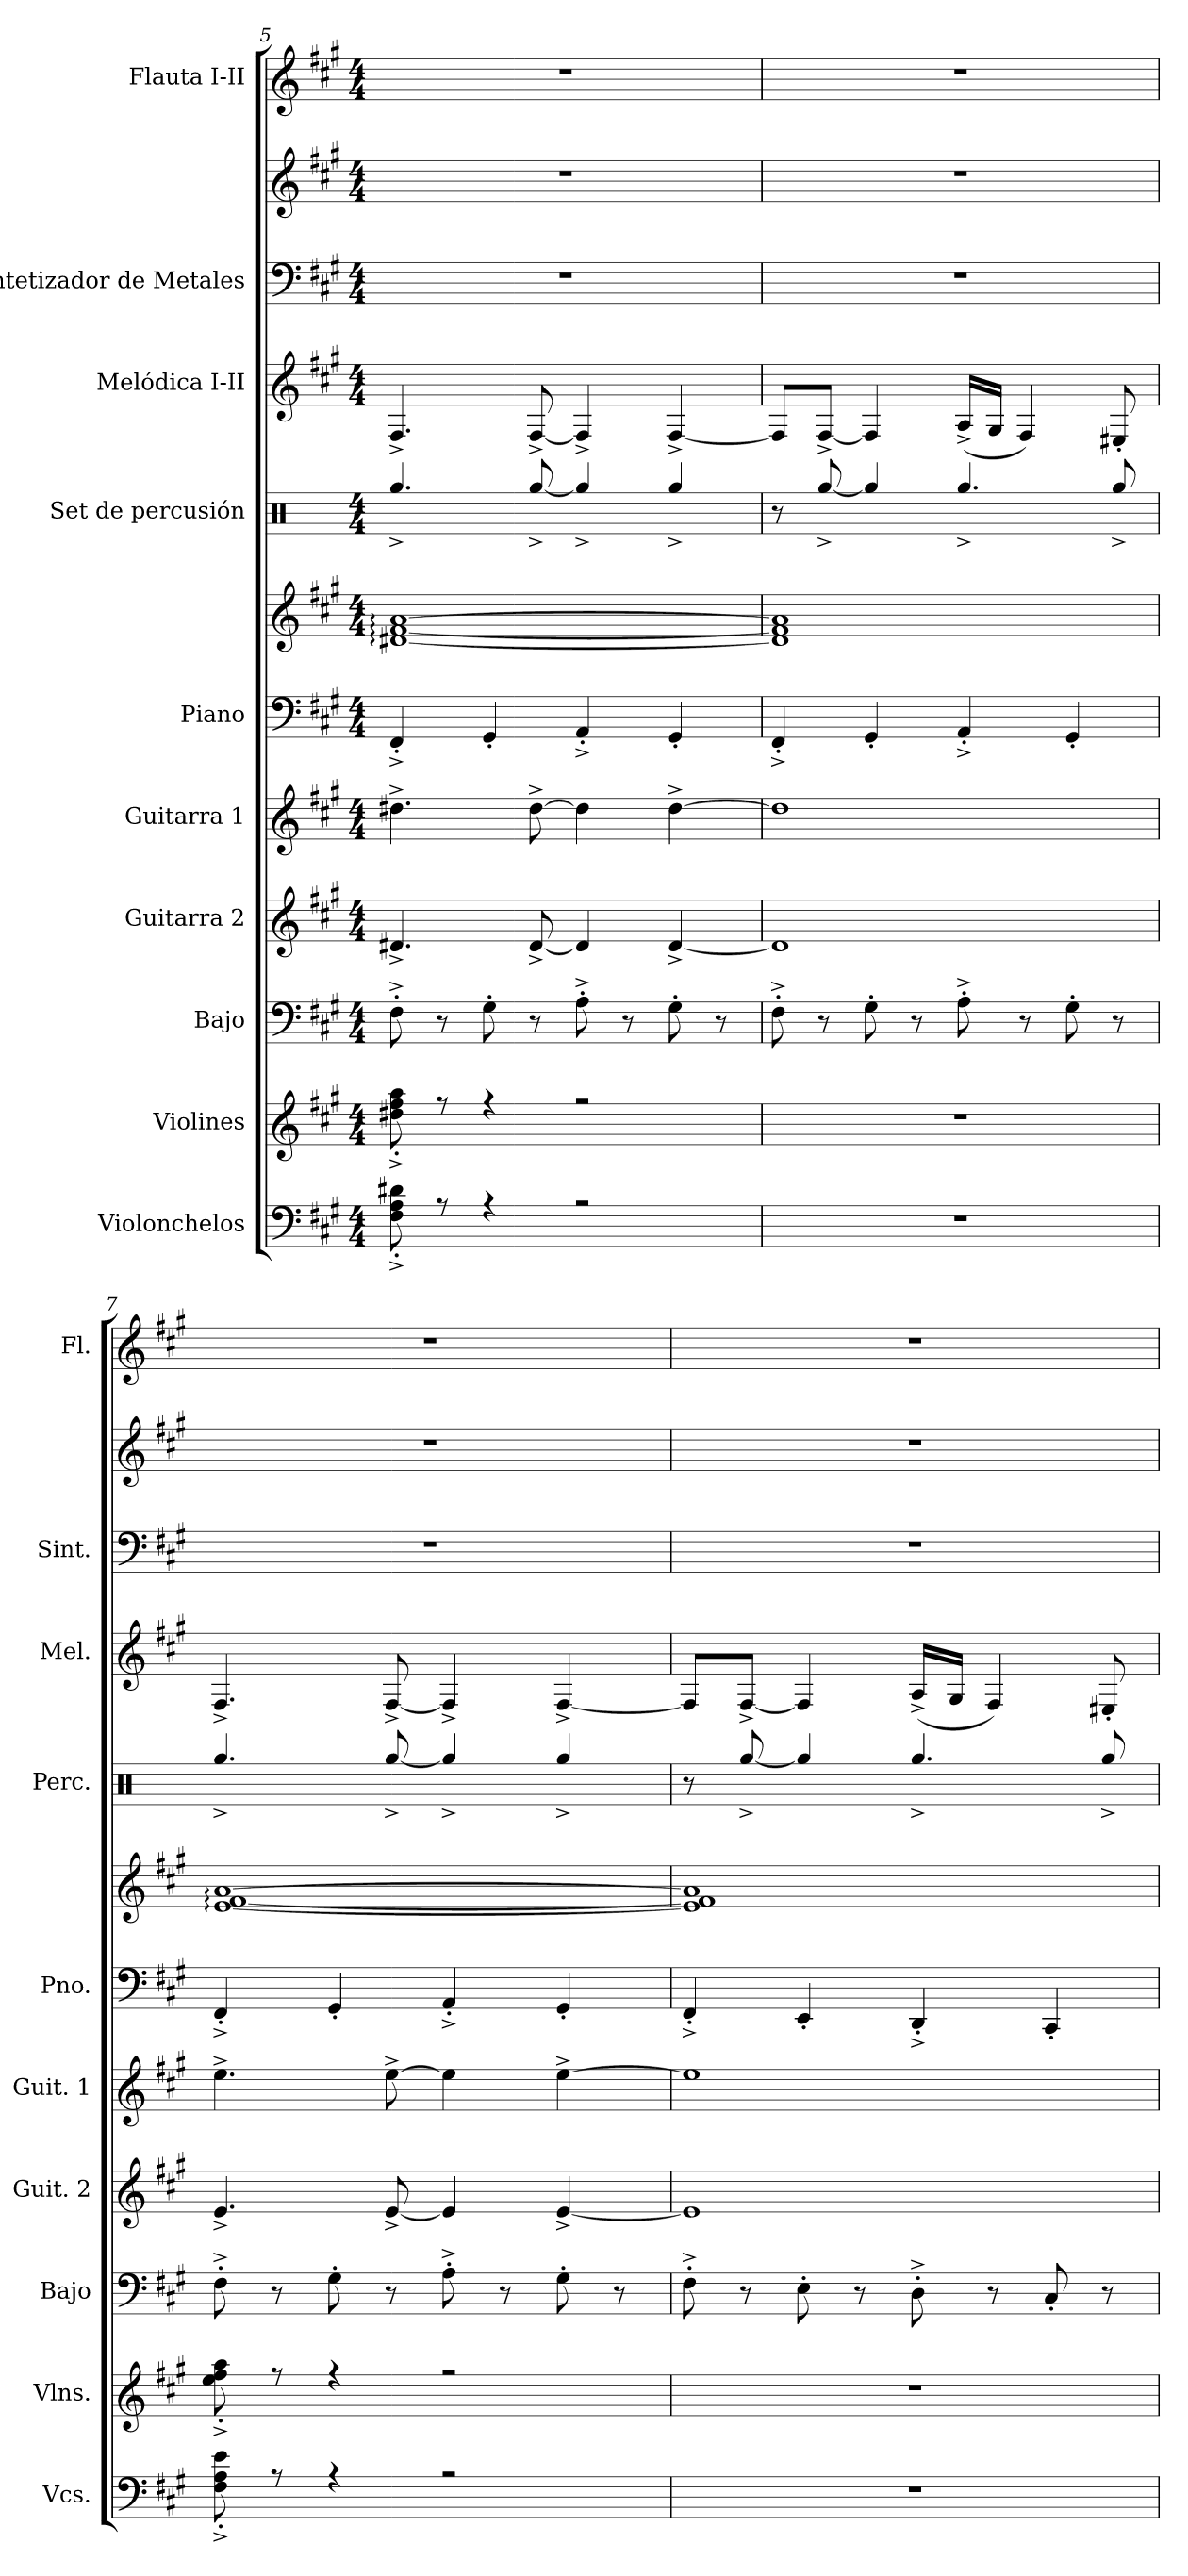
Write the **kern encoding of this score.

**kern	**kern	**kern	**kern	**kern	**kern	**kern	**kern	**kern	**kern	**kern	**kern
*part10	*part9	*part8	*part7	*part6	*part5	*part5	*part4	*part3	*part2	*part2	*part1
*staff12	*staff11	*staff10	*staff9	*staff8	*staff7	*staff6	*staff5	*staff4	*staff3	*staff2	*staff1
*I"Violonchelos	*I"Violines	*I"Bajo	*I"Guitarra 2	*I"Guitarra 1	*I"Piano	*	*I"Set de percusión	*I"Melódica I-II	*I"Sintetizador de Metales	*	*I"Flauta I-II
*I'Vcs.	*I'Vlns.	*I'Bajo	*I'Guit. 2	*I'Guit. 1	*I'Pno.	*	*I'Perc.	*I'Mel.	*I'Sint.	*	*I'Fl.
!!LO:PB:g=z
*clefF4	*clefG2	*clefF4	*clefG2	*clefG2	*clefF4	*clefG2	*clefX	*clefG2	*clefF4	*clefG2	*clefG2
*	*	*ITrd7c12	*ITrd7c12	*ITrd7c12	*	*	*	*	*	*	*
*k[f#c#g#]	*k[f#c#g#]	*k[f#c#g#]	*k[f#c#g#]	*k[f#c#g#]	*k[f#c#g#]	*k[f#c#g#]	*k[]	*k[f#c#g#]	*k[f#c#g#]	*k[f#c#g#]	*k[f#c#g#]
*A:	*A:	*	*	*	*A:	*A:	*	*A:	*A:	*A:	*A:
*M4/4	*M4/4	*M4/4	*M4/4	*M4/4	*M4/4	*M4/4	*M4/4	*M4/4	*M4/4	*M4/4	*M4/4
=5	=5	=5	=5	=5	=5	=5	=5	=5	=5	=5	=5
*^	*^	*	*	*	*	*	*	*	*	*	*
1ryy	8F#\'^ 8A\'^ 8d#X\'^	1ryy	8dd#X\'^ 8ff#\'^ 8aa\'^	8FF#'^\	4.D#X^/	4.d#X^\	4FF#'^/	[1d#X: [1f#: [1a:	4.Rgg^/	4.F#^/	1r	1r	1r
.	8rA	.	8rff	8r	.	.	.	.	.	.	.	.	.
.	4rA	.	4rff	8GG#'\	.	.	4GG#'/	.	.	.	.	.	.
.	.	.	.	8r	[8D#^/	[8d#^\	.	.	[8Rgg^/	[8F#^/	.	.	.
.	2rA	.	2rff	8AA'^\	4D#/]	4d#\]	4AA'^/	.	4Rgg^/]	4F#^/]	.	.	.
.	.	.	.	8r	.	.	.	.	.	.	.	.	.
.	.	.	.	8GG#'\	[4D#^/	[4d#^\	4GG#'/	.	4Rgg^/	[4F#^/	.	.	.
.	.	.	.	8r	.	.	.	.	.	.	.	.	.
*v	*v	*	*	*	*	*	*	*	*	*	*	*	*
*	*v	*v	*	*	*	*	*	*	*	*	*	*
=6	=6	=6	=6	=6	=6	=6	=6	=6	=6	=6	=6
1r	1r	8FF#'^\	1D#]	1d#]	4FF#'^/	1d#] 1f#] 1a]	8r	8F#/L]	1r	1r	1r
.	.	8r	.	.	.	.	[8Rgg^/	[8F#^/J	.	.	.
.	.	8GG#'\	.	.	4GG#'/	.	4Rgg/]	4F#/]	.	.	.
.	.	8r	.	.	.	.	.	.	.	.	.
.	.	8AA'^\	.	.	4AA'^/	.	4.Rgg^/	(16A^/LL	.	.	.
.	.	.	.	.	.	.	.	16G#/JJ	.	.	.
.	.	8r	.	.	.	.	.	4F#/)	.	.	.
.	.	8GG#'\	.	.	4GG#'/	.	.	.	.	.	.
.	.	8r	.	.	.	.	8Rgg^/	8E#X'/	.	.	.
=7	=7	=7	=7	=7	=7	=7	=7	=7	=7	=7	=7
*^	*^	*	*	*	*	*	*	*	*	*	*
1ryy	8F#\'^ 8A\'^ 8e\'^	1ryy	8ee\'^ 8ff#\'^ 8aa\'^	8FF#'^\	4.E^/	4.e^\	4FF#'^/	[1e: [1f#: [1a:	4.Rgg^/	4.F#^/	1r	1r	1r
.	8rA	.	8rff	8r	.	.	.	.	.	.	.	.	.
.	4rA	.	4rff	8GG#'\	.	.	4GG#'/	.	.	.	.	.	.
.	.	.	.	8r	[8E^/	[8e^\	.	.	[8Rgg^/	[8F#^/	.	.	.
.	2rA	.	2rff	8AA'^\	4E/]	4e\]	4AA'^/	.	4Rgg^/]	4F#^/]	.	.	.
.	.	.	.	8r	.	.	.	.	.	.	.	.	.
.	.	.	.	8GG#'\	[4E^/	[4e^\	4GG#'/	.	4Rgg^/	[4F#^/	.	.	.
.	.	.	.	8r	.	.	.	.	.	.	.	.	.
*v	*v	*	*	*	*	*	*	*	*	*	*	*	*
*	*v	*v	*	*	*	*	*	*	*	*	*	*
=8	=8	=8	=8	=8	=8	=8	=8	=8	=8	=8	=8
1r	1r	8FF#'^\	1E]	1e]	4FF#'^/	1e] 1f#] 1a]	8r	8F#/L]	1r	1r	1r
.	.	8r	.	.	.	.	[8Rgg^/	[8F#^/J	.	.	.
.	.	8EE'\	.	.	4EE'/	.	4Rgg/]	4F#/]	.	.	.
.	.	8r	.	.	.	.	.	.	.	.	.
.	.	8DD'^\	.	.	4DD'^/	.	4.Rgg^/	(16A^/LL	.	.	.
.	.	.	.	.	.	.	.	16G#/JJ	.	.	.
.	.	8r	.	.	.	.	.	4F#/)	.	.	.
.	.	8CC#'/	.	.	4CC#'/	.	.	.	.	.	.
.	.	8r	.	.	.	.	8Rgg^/	8E#X'/	.	.	.
=	=	=	=	=	=	=	=	=	=	=	=
*-	*-	*-	*-	*-	*-	*-	*-	*-	*-	*-	*-
